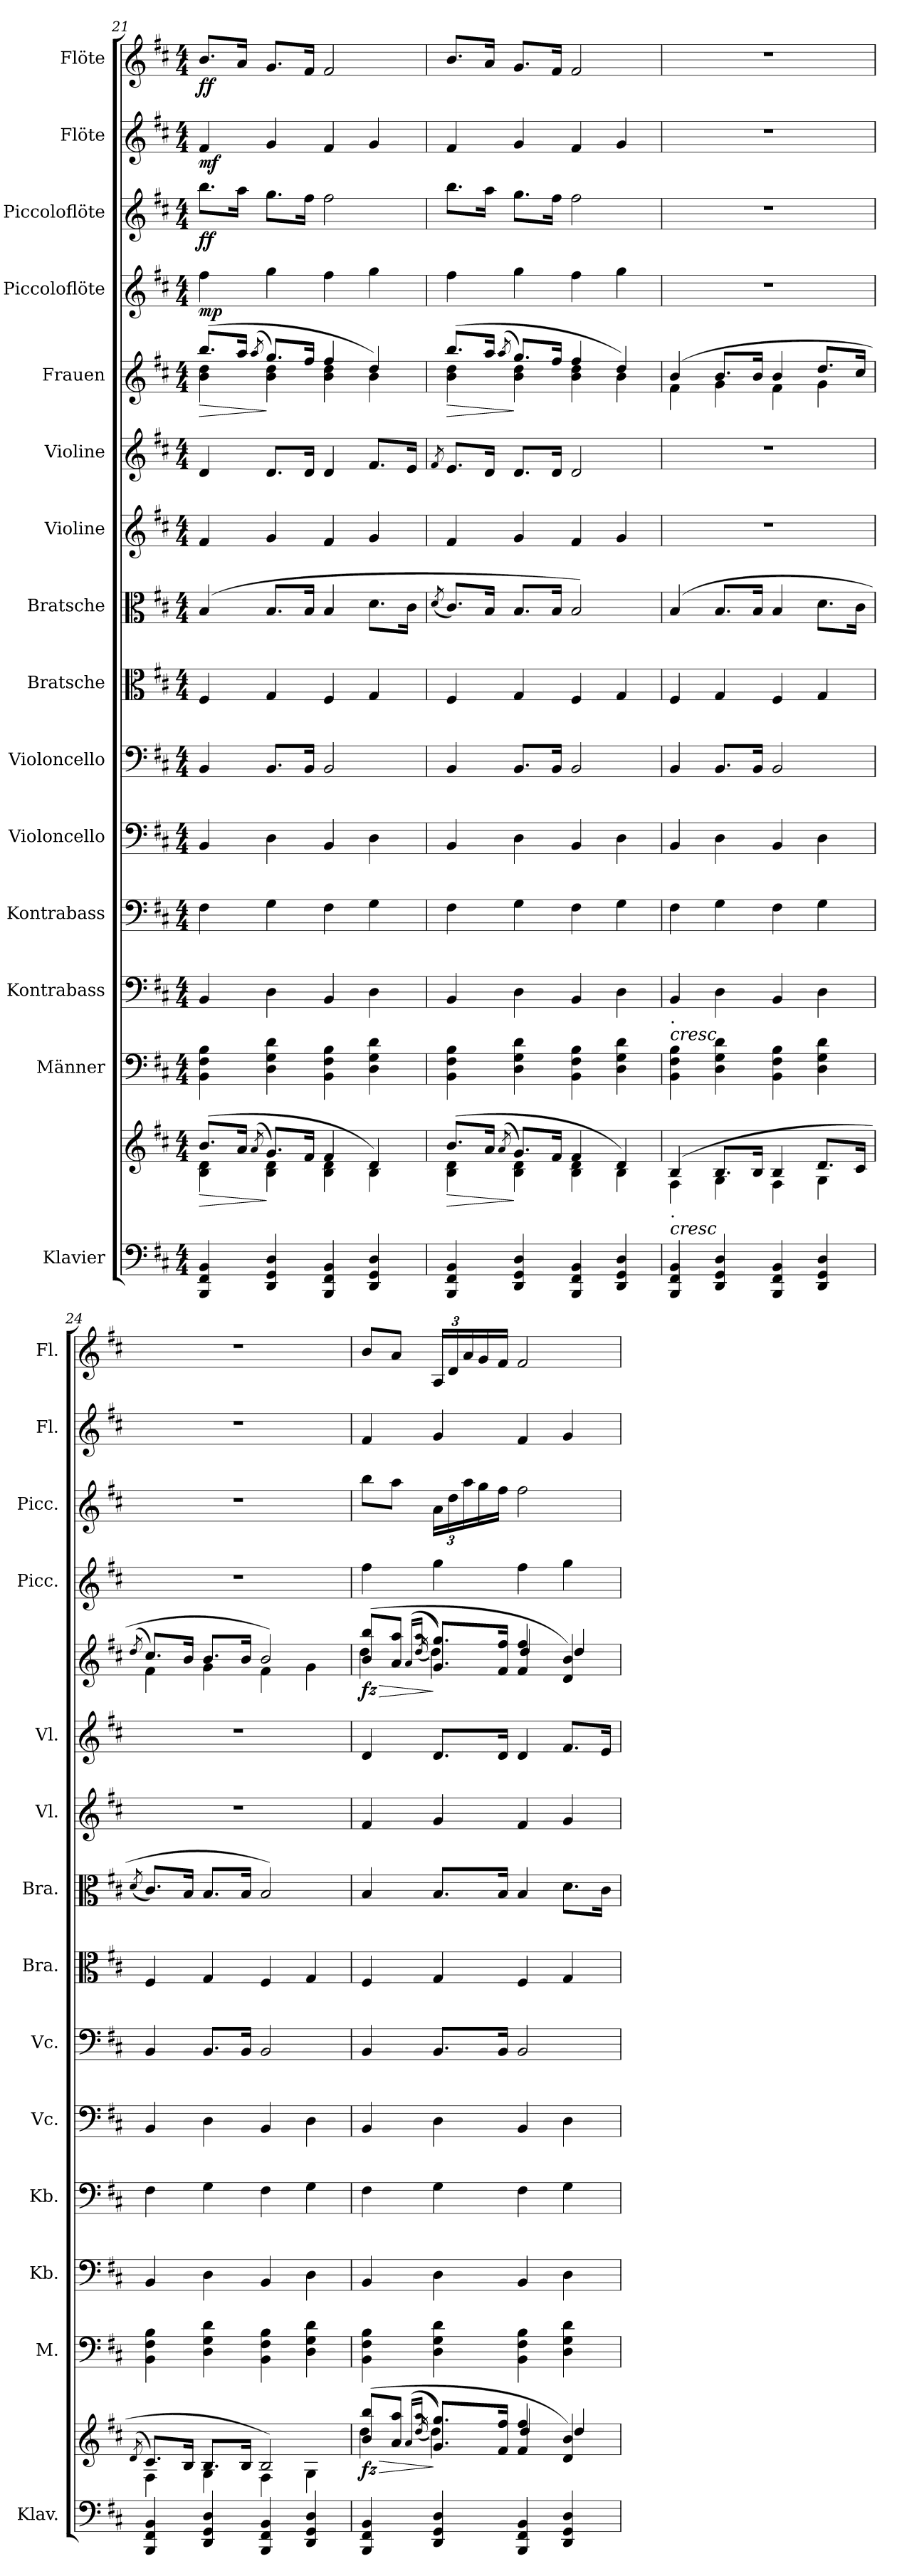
**kern	**kern	**dynam	**kern	**kern	**kern	**kern	**kern	**kern	**kern	**kern	**kern	**kern	**dynam	**kern	**dynam	**kern	**dynam	**kern	**dynam	**kern	**dynam
*part15	*part15	*part15	*part14	*part13	*part12	*part11	*part10	*part9	*part8	*part7	*part6	*part5	*part5	*part4	*part4	*part3	*part3	*part2	*part2	*part1	*part1
*staff16	*staff15	*staff15/16	*staff14	*staff13	*staff12	*staff11	*staff10	*staff9	*staff8	*staff7	*staff6	*staff5	*staff5	*staff4	*staff4	*staff3	*staff3	*staff2	*staff2	*staff1	*staff1
*I"Klavier	*	*	*I"Männer	*I"Kontrabass	*I"Kontrabass	*I"Violoncello	*I"Violoncello	*I"Bratsche	*I"Bratsche	*I"Violine	*I"Violine	*I"Frauen	*	*I"Piccoloflöte	*	*I"Piccoloflöte	*	*I"Flöte	*	*I"Flöte	*
*I'Klav.	*	*	*I'M.	*I'Kb.	*I'Kb.	*I'Vc.	*I'Vc.	*I'Bra.	*I'Bra.	*I'Vl.	*I'Vl.	*	*	*I'Picc.	*	*I'Picc.	*	*I'Fl.	*	*I'Fl.	*
*clefF4	*clefG2	*	*clefF4	*clefF4	*clefF4	*clefF4	*clefF4	*clefC3	*clefC3	*clefG2	*clefG2	*clefG2	*	*clefG2	*	*clefG2	*	*clefG2	*	*clefG2	*
*	*	*	*	*ITrd7c12	*ITrd7c12	*	*	*	*	*	*	*	*	*ITrd-7c-12	*	*ITrd-7c-12	*	*	*	*	*
*k[f#c#]	*k[f#c#]	*	*k[f#c#]	*k[f#c#]	*k[f#c#]	*k[f#c#]	*k[f#c#]	*k[f#c#]	*k[f#c#]	*k[f#c#]	*k[f#c#]	*k[f#c#]	*	*k[f#c#]	*	*k[f#c#]	*	*k[f#c#]	*	*k[f#c#]	*
*M4/4	*M4/4	*	*M4/4	*M4/4	*M4/4	*M4/4	*M4/4	*M4/4	*M4/4	*M4/4	*M4/4	*M4/4	*	*M4/4	*	*M4/4	*	*M4/4	*	*M4/4	*
=21	=21	=21	=21	=21	=21	=21	=21	=21	=21	=21	=21	=21	=21	=21	=21	=21	=21	=21	=21	=21	=21
!	!	!LO:HP:b	!	!	!	!	!	!	!	!	!	!	!LO:HP:b	!	!LO:DY:b	!	!LO:DY:b	!	!LO:DY:b	!	!LO:DY:b
*	*^	*	*	*	*	*	*	*	*	*	*	*^	*	*	*	*	*	*	*	*	*
4BBB/ 4FF#/ 4BB/	(8.b/L	4B\ 4d\	>	4BB\ 4F#\ 4B\	4BBB/	4FF#\	4BB/	4BB/	4F#/	(4B/	4f#/	4d/	(8.bb/L	4b\ 4dd\	>	4fff#\	mp	8.bbb\L	ff	4f#/	mf	8.b/L	ff
.	16a/Jk	.	.	.	.	.	.	.	.	.	.	.	16aa/Jk	.	.	.	.	16aaa\Jk	.	.	.	16a/Jk	.
.	(8qa/	.	.	.	.	.	.	.	.	.	.	.	(8qaa/	.	.	.	.	.	.	.	.	.	.
4DD/ 4GG/ 4D/	8.g/L)	4B\ 4d\	]	4D\ 4G\ 4d\	4DD\	4GG\	4D\	8.BB/L	4G/	8.B/L	4g/	8.d/L	8.gg/L)	4b\ 4dd\	]	4ggg\	.	8.ggg\L	.	4g/	.	8.g/L	.
.	16f#/Jk	.	.	.	.	.	.	16BB/Jk	.	16B/Jk	.	16d/Jk	16ff#/Jk	.	.	.	.	16fff#\Jk	.	.	.	16f#/Jk	.
4BBB/ 4FF#/ 4BB/	4f#/	4B\ 4d\	.	4BB\ 4F#\ 4B\	4BBB/	4FF#\	4BB/	2BB/	4F#/	4B/	4f#/	4d/	4ff#/	4b\ 4dd\	.	4fff#\	.	2fff#\	.	4f#/	.	2f#/	.
4DD/ 4GG/ 4D/	4d/)	4B\	.	4D\ 4G\ 4d\	4DD\	4GG\	4D\	.	4G/	8.d\L	4g/	8.f#/L	4dd/)	4b\	.	4ggg\	.	.	.	4g/	.	.	.
.	.	.	.	.	.	.	.	.	.	16c#\Jk	.	16e/Jk	.	.	.	.	.	.	.	.	.	.	.
=22	=22	=22	=22	=22	=22	=22	=22	=22	=22	=22	=22	=22	=22	=22	=22	=22	=22	=22	=22	=22	=22	=22	=22
.	.	.	.	.	.	.	.	.	.	(8qd/	.	8qf#/	.	.	.	.	.	.	.	.	.	.	.
!	!	!	!LO:HP:b	!	!	!	!	!	!	!	!	!	!	!	!LO:HP:b	!	!	!	!	!	!	!	!
4BBB/ 4FF#/ 4BB/	(8.b/L	4B\ 4d\	>	4BB\ 4F#\ 4B\	4BBB/	4FF#\	4BB/	4BB/	4F#/	8.c#/L)	4f#/	8.e/L	(8.bb/L	4b\ 4dd\	>	4fff#\	.	8.bbb\L	.	4f#/	.	8.b/L	.
.	16a/Jk	.	.	.	.	.	.	.	.	16B/Jk	.	16d/Jk	16aa/Jk	.	.	.	.	16aaa\Jk	.	.	.	16a/Jk	.
.	(8qa/	.	.	.	.	.	.	.	.	.	.	.	(8qaa/	.	.	.	.	.	.	.	.	.	.
4DD/ 4GG/ 4D/	8.g/L)	4B\ 4d\	]	4D\ 4G\ 4d\	4DD\	4GG\	4D\	8.BB/L	4G/	8.B/L	4g/	8.d/L	8.gg/L)	4b\ 4dd\	]	4ggg\	.	8.ggg\L	.	4g/	.	8.g/L	.
.	16f#/Jk	.	.	.	.	.	.	16BB/Jk	.	16B/Jk	.	16d/Jk	16ff#/Jk	.	.	.	.	16fff#\Jk	.	.	.	16f#/Jk	.
4BBB/ 4FF#/ 4BB/	4f#/	4B\ 4d\	.	4BB\ 4F#\ 4B\	4BBB/	4FF#\	4BB/	2BB/	4F#/	2B/)	4f#/	2d/	4ff#/	4b\ 4dd\	.	4fff#\	.	2fff#\	.	4f#/	.	2f#/	.
4DD/ 4GG/ 4D/	4d/)	4B\	.	4D\ 4G\ 4d\	4DD\	4GG\	4D\	.	4G/	.	4g/	.	4dd/)	4b\	.	4ggg\	.	.	.	4g/	.	.	.
=23	=23	=23	=23	=23	=23	=23	=23	=23	=23	=23	=23	=23	=23	=23	=23	=23	=23	=23	=23	=23	=23	=23	=23
!	!	!	!	!LO:TX:a:i:t=cresc	!	!	!	!	!	!	!	!	!	!	!	!	!	!	!	!	!	!	!
!	!	!	!	!LO:TX:a:t=.	!	!	!	!	!	!	!	!	!	!	!	!	!	!	!	!	!	!	!
!LO:TX:a:i:t=cresc	!	!	!	!	!	!	!	!	!	!	!	!	!	!	!	!	!	!	!	!	!	!	!
!LO:TX:a:t=.	!	!	!	!	!	!	!	!	!	!	!	!	!	!	!	!	!	!	!	!	!	!	!
4BBB/ 4FF#/ 4BB/	(4B/	4F#\	.	4BB\ 4F#\ 4B\	4BBB/	4FF#\	4BB/	4BB/	4F#/	(4B/	1r	1r	(4b/	4f#\	.	1r	.	1r	.	1r	.	1r	.
4DD/ 4GG/ 4D/	8.B/L	4G\	.	4D\ 4G\ 4d\	4DD\	4GG\	4D\	8.BB/L	4G/	8.B/L	.	.	8.b/L	4g\	.	.	.	.	.	.	.	.	.
.	16B/Jk	.	.	.	.	.	.	16BB/Jk	.	16B/Jk	.	.	16b/Jk	.	.	.	.	.	.	.	.	.	.
4BBB/ 4FF#/ 4BB/	4B/	4F#\	.	4BB\ 4F#\ 4B\	4BBB/	4FF#\	4BB/	2BB/	4F#/	4B/	.	.	4b/	4f#\	.	.	.	.	.	.	.	.	.
4DD/ 4GG/ 4D/	8.d/L	4G\	.	4D\ 4G\ 4d\	4DD\	4GG\	4D\	.	4G/	8.d\L	.	.	8.dd/L	4g\	.	.	.	.	.	.	.	.	.
.	16c#/Jk	.	.	.	.	.	.	.	.	16c#\Jk	.	.	16cc#/Jk	.	.	.	.	.	.	.	.	.	.
=24	=24	=24	=24	=24	=24	=24	=24	=24	=24	=24	=24	=24	=24	=24	=24	=24	=24	=24	=24	=24	=24	=24	=24
.	(8qd/	.	.	.	.	.	.	.	.	(8qd/	.	.	(8qdd/	.	.	.	.	.	.	.	.	.	.
4BBB/ 4FF#/ 4BB/	8.c#/L)	4F#\	.	4BB\ 4F#\ 4B\	4BBB/	4FF#\	4BB/	4BB/	4F#/	8.c#/L)	1r	1r	8.cc#/L)	4f#\	.	1r	.	1r	.	1r	.	1r	.
.	16B/Jk	.	.	.	.	.	.	.	.	16B/Jk	.	.	16b/Jk	.	.	.	.	.	.	.	.	.	.
4DD/ 4GG/ 4D/	8.B/L	4G\	.	4D\ 4G\ 4d\	4DD\	4GG\	4D\	8.BB/L	4G/	8.B/L	.	.	8.b/L	4g\	.	.	.	.	.	.	.	.	.
.	16B/Jk	.	.	.	.	.	.	16BB/Jk	.	16B/Jk	.	.	16b/Jk	.	.	.	.	.	.	.	.	.	.
4BBB/ 4FF#/ 4BB/	2B/)	4F#\	.	4BB\ 4F#\ 4B\	4BBB/	4FF#\	4BB/	2BB/	4F#/	2B/)	.	.	2b/)	4f#\	.	.	.	.	.	.	.	.	.
4DD/ 4GG/ 4D/	.	4G\	.	4D\ 4G\ 4d\	4DD\	4GG\	4D\	.	4G/	.	.	.	.	4g\	.	.	.	.	.	.	.	.	.
!!LO:PB:g=z
=25	=25	=25	=25	=25	=25	=25	=25	=25	=25	=25	=25	=25	=25	=25	=25	=25	=25	=25	=25	=25	=25	=25	=25
!	!	!	!LO:HP:b	!	!	!	!	!	!	!	!	!	!	!	!LO:HP:b	!	!	!	!	!	!	!	!
!	!	!	!LO:DY:n=1:b	!	!	!	!	!	!	!	!	!	!	!	!LO:DY:n=1:b	!	!	!	!	!	!	!	!
4BBB/ 4FF#/ 4BB/	(8b/ 8bb/L	4dd\	> fz	4BB\ 4F#\ 4B\	4BBB/	4FF#\	4BB/	4BB/	4F#/	4B/	4f#/	4d/	(8b/ 8bb/L	4dd\	> fz	4fff#\	.	8bbb\L	.	4f#/	.	8b/L	.
.	8a/ 8aa/J	.	.	.	.	.	.	.	.	.	.	.	8a/ 8aa/J	.	.	.	.	8aaa\J	.	.	.	8a/J	.
.	(16qa/LL	.	.	.	.	.	.	.	.	.	.	.	(16qa/LL	.	.	.	.	.	.	.	.	.	.
.	(16qaa/JJ	(16qdd/	.	.	.	.	.	.	.	.	.	.	(16qaa/JJ	(16qdd/	.	.	.	.	.	.	.	.	.
*	*	*	*	*	*	*	*	*	*	*	*	*	*	*	*	*	*	*Xbrackettup	*	*	*	*Xbrackettup	*
4DD/ 4GG/ 4D/	8.g/ 8.gg/L))	4dd\)	]	4D\ 4G\ 4d\	4DD\	4GG\	4D\	8.BB/L	4G/	8.B/L	4g/	8.d/L	8.g/ 8.gg/L))	4dd\)	]	4ggg\	.	24aa\LL	.	4g/	.	24A/LL	.
.	.	.	.	.	.	.	.	.	.	.	.	.	.	.	.	.	.	24ddd\	.	.	.	24d/	.
.	.	.	.	.	.	.	.	.	.	.	.	.	.	.	.	.	.	24aaa\	.	.	.	24a/	.
.	.	.	.	.	.	.	.	.	.	.	.	.	.	.	.	.	.	16ggg\	.	.	.	16g/	.
.	16f#/ 16ff#/Jk	.	.	.	.	.	.	16BB/Jk	.	16B/Jk	.	16d/Jk	16f#/ 16ff#/Jk	.	.	.	.	16fff#\JJ	.	.	.	16f#/JJ	.
4BBB/ 4FF#/ 4BB/	4f#/ 4ff#/	4dd/	.	4BB\ 4F#\ 4B\	4BBB/	4FF#\	4BB/	2BB/	4F#/	4B/	4f#/	4d/	4f#/ 4ff#/	4dd/	.	4fff#\	.	2fff#\	.	4f#/	.	2f#/	.
4DD/ 4GG/ 4D/	4d/ 4b/)	4dd/	.	4D\ 4G\ 4d\	4DD\	4GG\	4D\	.	4G/	8.d\L	4g/	8.f#/L	4d/ 4b/)	4dd/	.	4ggg\	.	.	.	4g/	.	.	.
.	.	.	.	.	.	.	.	.	.	16c#\Jk	.	16e/Jk	.	.	.	.	.	.	.	.	.	.	.
*	*v	*v	*	*	*	*	*	*	*	*	*	*	*v	*v	*	*	*	*	*	*	*	*	*
=	=	=	=	=	=	=	=	=	=	=	=	=	=	=	=	=	=	=	=	=	=
*-	*-	*-	*-	*-	*-	*-	*-	*-	*-	*-	*-	*-	*-	*-	*-	*-	*-	*-	*-	*-	*-
